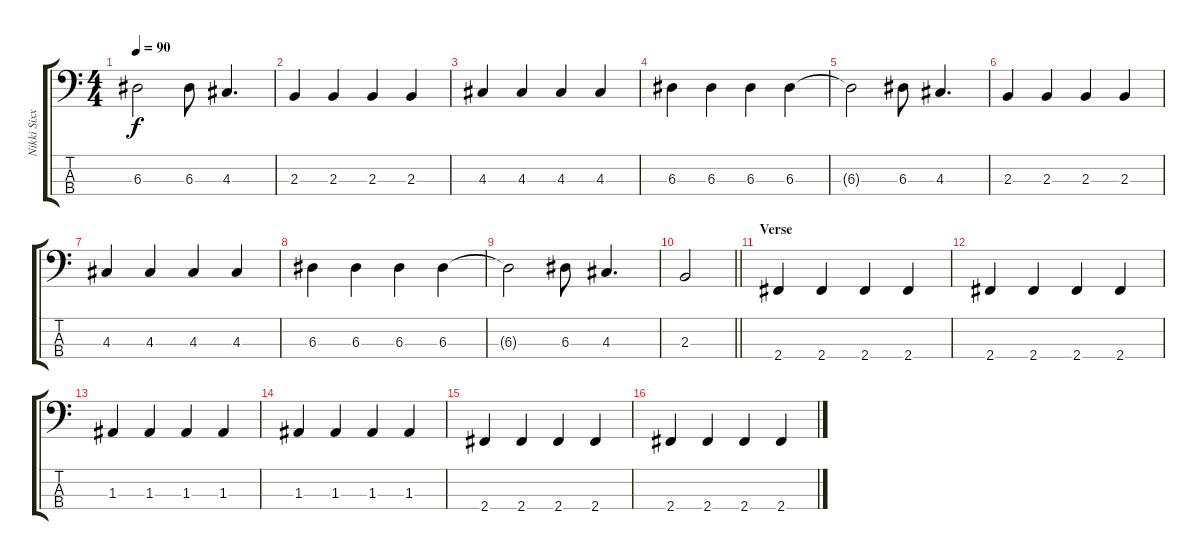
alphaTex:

\track ("Nikki Sixx" "Nikki Sixx") {instrument electricbassfinger}
\staff {score tabs}
\tuning (G2 D2 A1 E1) {hide}
\ts (4 4)
\tempo 90
\clef f4
\ks c
6.3{t}.2{dy f} 6.3.8 4.3.4{d} |
2.3.4 2.3.4 2.3.4 2.3.4 |
4.3.4 4.3.4 4.3.4 4.3.4 |
6.3.4 6.3.4 6.3.4 6.3.4 |
6.3{t}.2 6.3.8 4.3.4{d} |
2.3.4 2.3.4 2.3.4 2.3.4 |
4.3.4 4.3.4 4.3.4 4.3.4 |
6.3.4 6.3.4 6.3.4 6.3.4 |
6.3{t}.2 6.3.8 4.3.4{d} |
\barLineRight lightlight
2.3.2 |
\section ("" "Verse")
2.4.4 2.4.4 2.4.4 2.4.4 |
2.4.4 2.4.4 2.4.4 2.4.4 |
1.3.4 1.3.4 1.3.4 1.3.4 |
1.3.4 1.3.4 1.3.4 1.3.4 |
2.4.4 2.4.4 2.4.4 2.4.4 |
2.4.4 2.4.4 2.4.4 2.4.4
